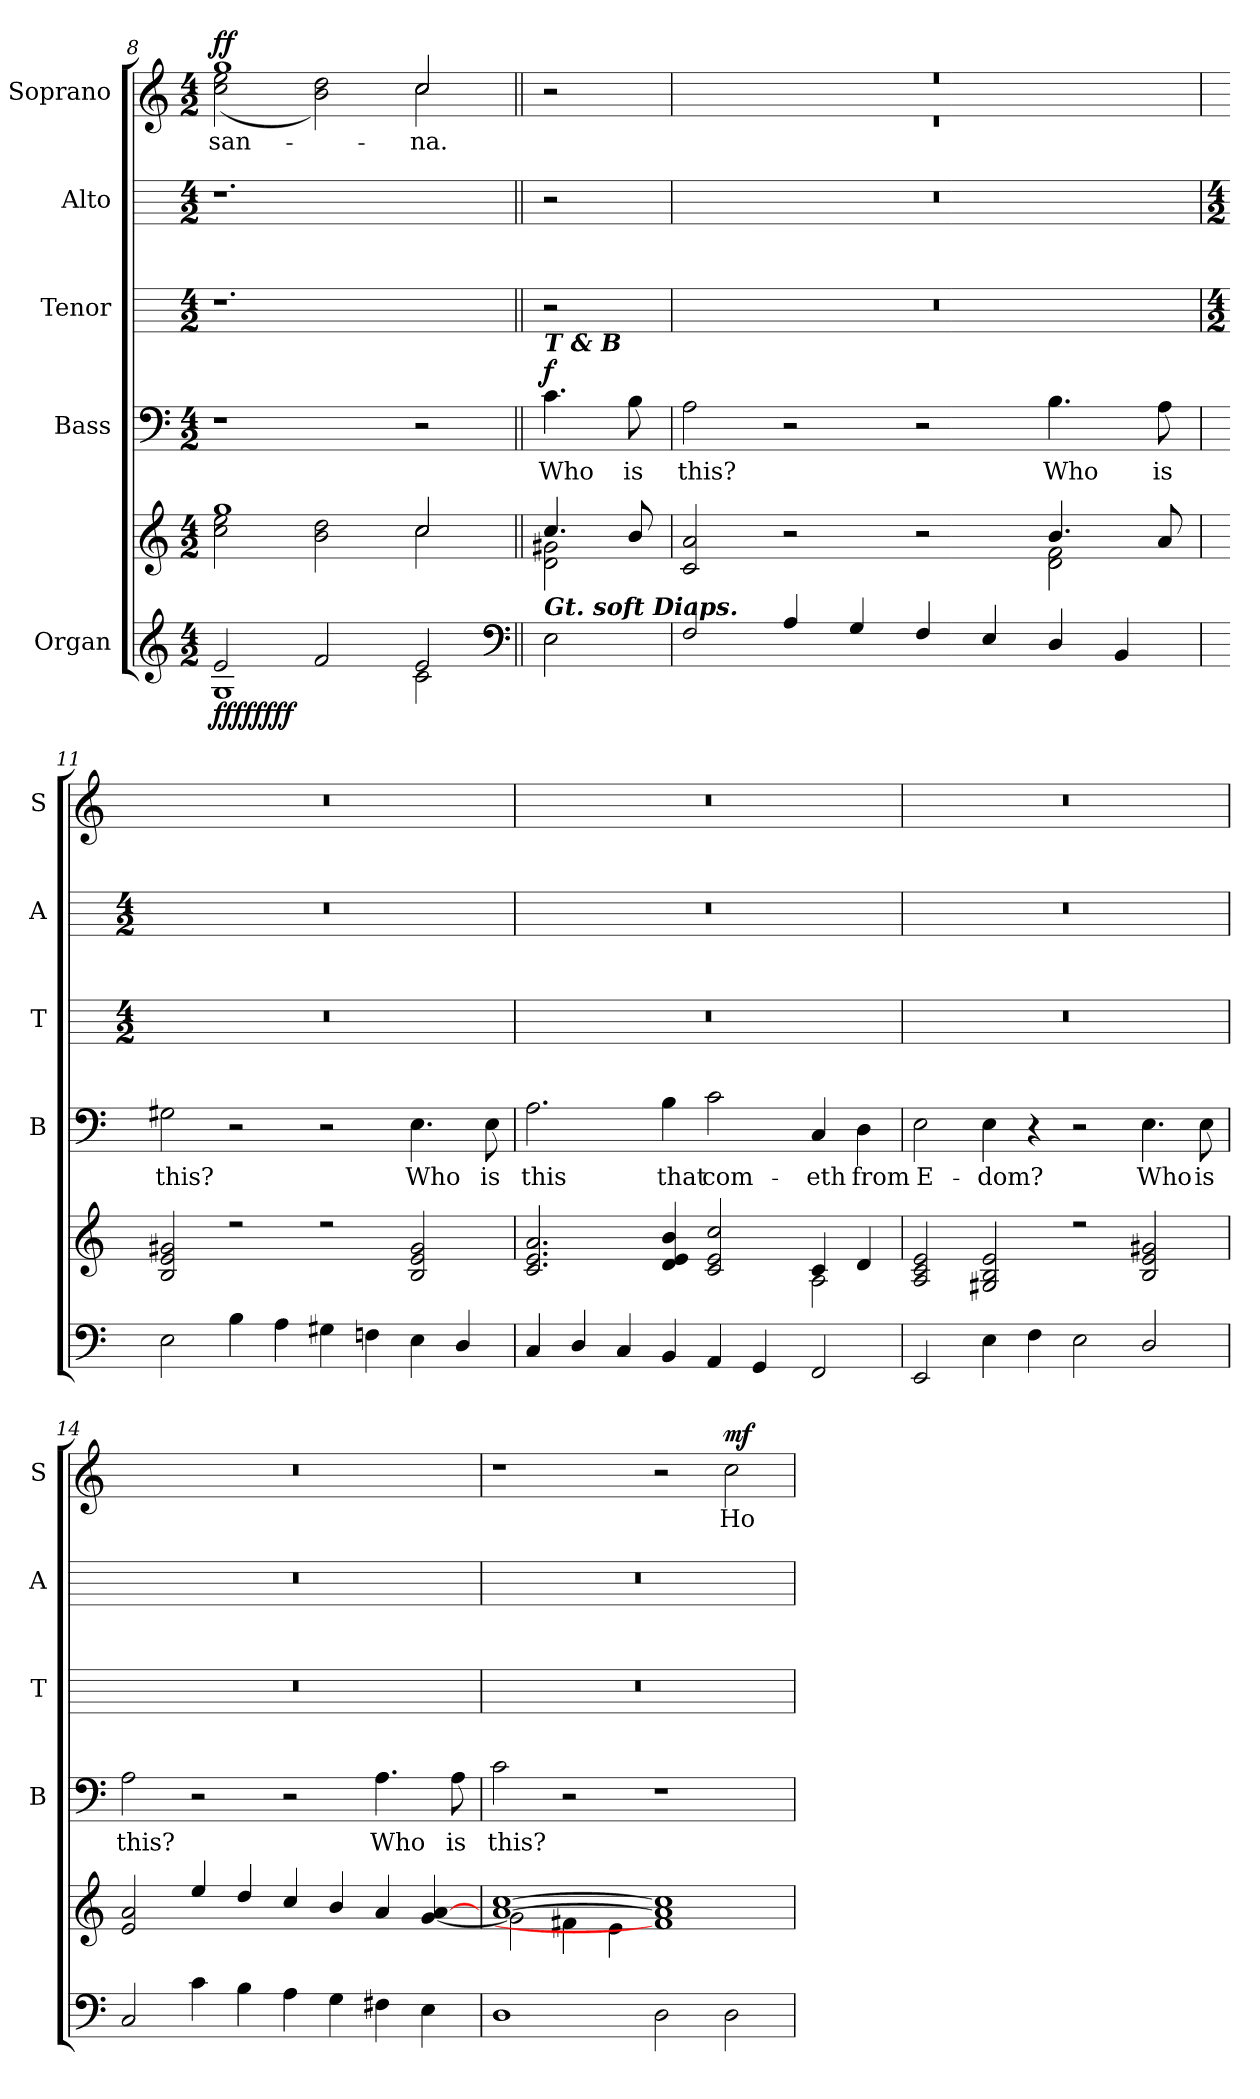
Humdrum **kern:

**kern	**kern	**dynam	**kern	**text	**dynam	**kern	**kern	**kern	**text	**dynam
*part5	*part5	*part5	*part4	*part4	*part4	*part3	*part2	*part1	*part1	*part1
*staff6	*staff5	*staff5/6	*staff4	*staff4	*staff4	*staff3	*staff2	*staff1	*staff1	*staff1
*I"Organ	*	*	*I"Bass	*	*	*I"Tenor	*I"Alto	*I"Soprano	*	*
*	*	*	*I'B	*	*	*I'T	*I'A	*I'S	*	*
*clefG2	*clefG2	*	*clefF4	*	*	*	*	*clefG2	*	*
*k[]	*k[]	*	*k[]	*	*	*	*	*k[]	*	*
*C:	*C:	*	*C:	*	*	*	*	*C:	*	*
*M4/2	*M4/2	*	*M4/2	*	*	*M4/2	*M4/2	*M4/2	*	*
=8	=8	=8	=8	=8	=8	=8	=8	=8	=8	=8
*^	*^	*	*	*	*	*	*	*^	*	*
!	!	!	!	!LO:DY:b=2	!	!	!	!	!	!	!	!LO:LY:b	!
!	!	!	!	!LO:DY:n=1:b=2	!	!	!	!	!	!	!	!	!
!	!	!	!	!LO:DY:n=2:b	!	!	!	!	!	!	!	!	!
!	!	!	!	!LO:DY:n=3:b	!	!	!	!	!	!	!	!	!LO:DY:b
2e	1G\	1gg/	2cc\ 2ee\	ff ff ff ff	1r	.	.	1.r	1.r	1gg	(<2cc\ 2ee\	san-	ff
2f	.	.	2b\ 2dd\	.	.	.	.	.	.	.	2b\ 2dd\)	.	.
!	!	!	!	!	!	!	!	!	!	!	!	!LO:LY:b	!
2e	2c\	2cc/	2cc\	.	2r	.	.	.	.	2cc/	2cc\	na.	.
*clefF4	*	*	*	*	*	*	*	*	*	*	*	*	*
=9||	=9||	=9||	=9||	=9||	=9||	=9||	=9||	=9||	=9||	=9||	=9||	=9||	=9||
!	!	!	!	!	!LO:TX:a:Bi:t=T & B	!	!	!	!	!	!	!	!
!LO:TX:a:Bi:t=Gt. soft Diaps.	!	!	!	!	!	!	!	!	!	!	!	!	!
!	!	!	!	!	!	!LO:LY:b	!LO:DY:b	!	!	!	!	!	!
2E\	2ryy	4.cc/	2d\ 2g#X\	.	4.c	Who	f	2r	2r	2r	2ryy	.	.
!	!	!	!	!	!	!LO:LY:b	!	!	!	!	!	!	!
.	.	8b/	.	.	8B	is	.	.	.	.	.	.	.
=10	=10	=10	=10	=10	=10	=10	=10	=10	=10	=10	=10	=10	=10
!	!	!	!	!	!	!LO:LY:b	!	!	!	!	!	!	!
2F	0ryy	2c/ 2a/	2ryy	.	2A	this?	.	0r	0r	0r	0r	.	.
4A	.	1ryy	2r	.	2r	.	.	.	.	.	.	.	.
4G	.	.	.	.	.	.	.	.	.	.	.	.	.
4F	.	.	2r	.	2r	.	.	.	.	.	.	.	.
4E	.	.	.	.	.	.	.	.	.	.	.	.	.
!	!	!	!	!	!	!LO:LY:b	!	!	!	!	!	!	!
4D/	.	4.b/	2d\ 2f\	.	4.B	Who	.	.	.	.	.	.	.
4BB	.	.	.	.	.	.	.	.	.	.	.	.	.
!	!	!	!	!	!	!LO:LY:b	!	!	!	!	!	!	!
.	.	8a/	.	.	8A	is	.	.	.	.	.	.	.
*v	*v	*	*	*	*	*	*	*	*	*v	*v	*	*
!!LO:LB:g=z
=11	=11	=11	=11	=11	=11	=11	=11	=11	=11	=11	=11
*	*	*	*	*	*	*	*M4/2	*M4/2	*	*	*
!	!	!	!	!	!LO:LY:b	!	!	!	!	!	!
2E	2B/ 2e/ 2g#X/	0ryy	.	2G#X	this?	.	0r	0r	0r	.	.
4B	2r	.	.	2r	.	.	.	.	.	.	.
4A	.	.	.	.	.	.	.	.	.	.	.
4G#X	2r	.	.	2r	.	.	.	.	.	.	.
4Fn	.	.	.	.	.	.	.	.	.	.	.
!	!	!	!	!	!LO:LY:b	!	!	!	!	!	!
4E	2B/ 2e/ 2g#/	.	.	4.E	Who	.	.	.	.	.	.
4D/	.	.	.	.	.	.	.	.	.	.	.
!	!	!	!	!	!LO:LY:b	!	!	!	!	!	!
.	.	.	.	8E	is	.	.	.	.	.	.
=12	=12	=12	=12	=12	=12	=12	=12	=12	=12	=12	=12
!	!	!	!	!	!LO:LY:b	!	!	!	!	!	!
4C	2.c/ 2.e/ 2.a/	1ryy	.	2.A	this	.	0r	0r	0r	.	.
4D/	.	.	.	.	.	.	.	.	.	.	.
4C	.	.	.	.	.	.	.	.	.	.	.
!	!	!	!	!	!LO:LY:b	!	!	!	!	!	!
4BB	4d/ 4e/ 4b/	.	.	4B	that	.	.	.	.	.	.
!	!	!	!	!	!LO:LY:b	!	!	!	!	!	!
4AA	2c/ 2e/ 2cc/	4.ryy	.	2c	com-	.	.	.	.	.	.
4GG	.	.	.	.	.	.	.	.	.	.	.
.	.	8ryy	.	.	.	.	.	.	.	.	.
!	!	!	!	!	!LO:LY:b	!	!	!	!	!	!
2FF	4c/	2A\	.	4C	-eth	.	.	.	.	.	.
!	!	!	!	!	!LO:LY:b	!	!	!	!	!	!
.	4d/	.	.	4D	from	.	.	.	.	.	.
=13	=13	=13	=13	=13	=13	=13	=13	=13	=13	=13	=13
!	!	!	!	!	!LO:LY:b	!	!	!	!	!	!
2EE	2A/ 2c/ 2e/	0ryy	.	2E	E-	.	0r	0r	0r	.	.
!	!	!	!	!	!LO:LY:b	!	!	!	!	!	!
4E	2G#X/ 2B/ 2e/	.	.	4E	-dom?	.	.	.	.	.	.
4F	.	.	.	4r	.	.	.	.	.	.	.
2E	2r	.	.	2r	.	.	.	.	.	.	.
!	!	!	!	!	!LO:LY:b	!	!	!	!	!	!
2D/	2B/ 2e/ 2g#X/	.	.	4.E	Who	.	.	.	.	.	.
!	!	!	!	!	!LO:LY:b	!	!	!	!	!	!
.	.	.	.	8E	is	.	.	.	.	.	.
=14	=14	=14	=14	=14	=14	=14	=14	=14	=14	=14	=14
!	!	!	!	!	!LO:LY:b	!	!	!	!	!	!
2C	2e/ 2a/	1..ryy	.	2A	this?	.	0r	0r	0r	.	.
4c	4ee/	.	.	2r	.	.	.	.	.	.	.
4B	4dd/	.	.	.	.	.	.	.	.	.	.
4A	4cc/	.	.	2r	.	.	.	.	.	.	.
4G	4b/	.	.	.	.	.	.	.	.	.	.
!	!	!	!	!	!LO:LY:b	!	!	!	!	!	!
4F#X	4a/	.	.	4.A	Who	.	.	.	.	.	.
4E	4ryy	[4g/ [4a/	.	.	.	.	.	.	.	.	.
!	!	!	!	!	!LO:LY:b	!	!	!	!	!	!
.	.	.	.	8A	is	.	.	.	.	.	.
=15	=15	=15	=15	=15	=15	=15	=15	=15	=15	=15	=15
!	!	!	!	!	!LO:LY:b	!	!	!	!	!	!
1D	[1a/ [1cc/	2g\]	.	2c	this?	.	0r	0r	1r	.	.
.	.	4f#X\	.	2r	.	.	.	.	.	.	.
.	.	4e\	.	.	.	.	.	.	.	.	.
2D	1f#/] 1a/] 1cc/]	1ryy	.	1r	.	.	.	.	2r	.	.
!	!	!	!	!	!	!	!	!	!	!LO:LY:b	!LO:DY:b
2D	.	.	.	.	.	.	.	.	2cc	Ho-	mf
*	*v	*v	*	*	*	*	*	*	*	*	*
=	=	=	=	=	=	=	=	=	=	=
*-	*-	*-	*-	*-	*-	*-	*-	*-	*-	*-
